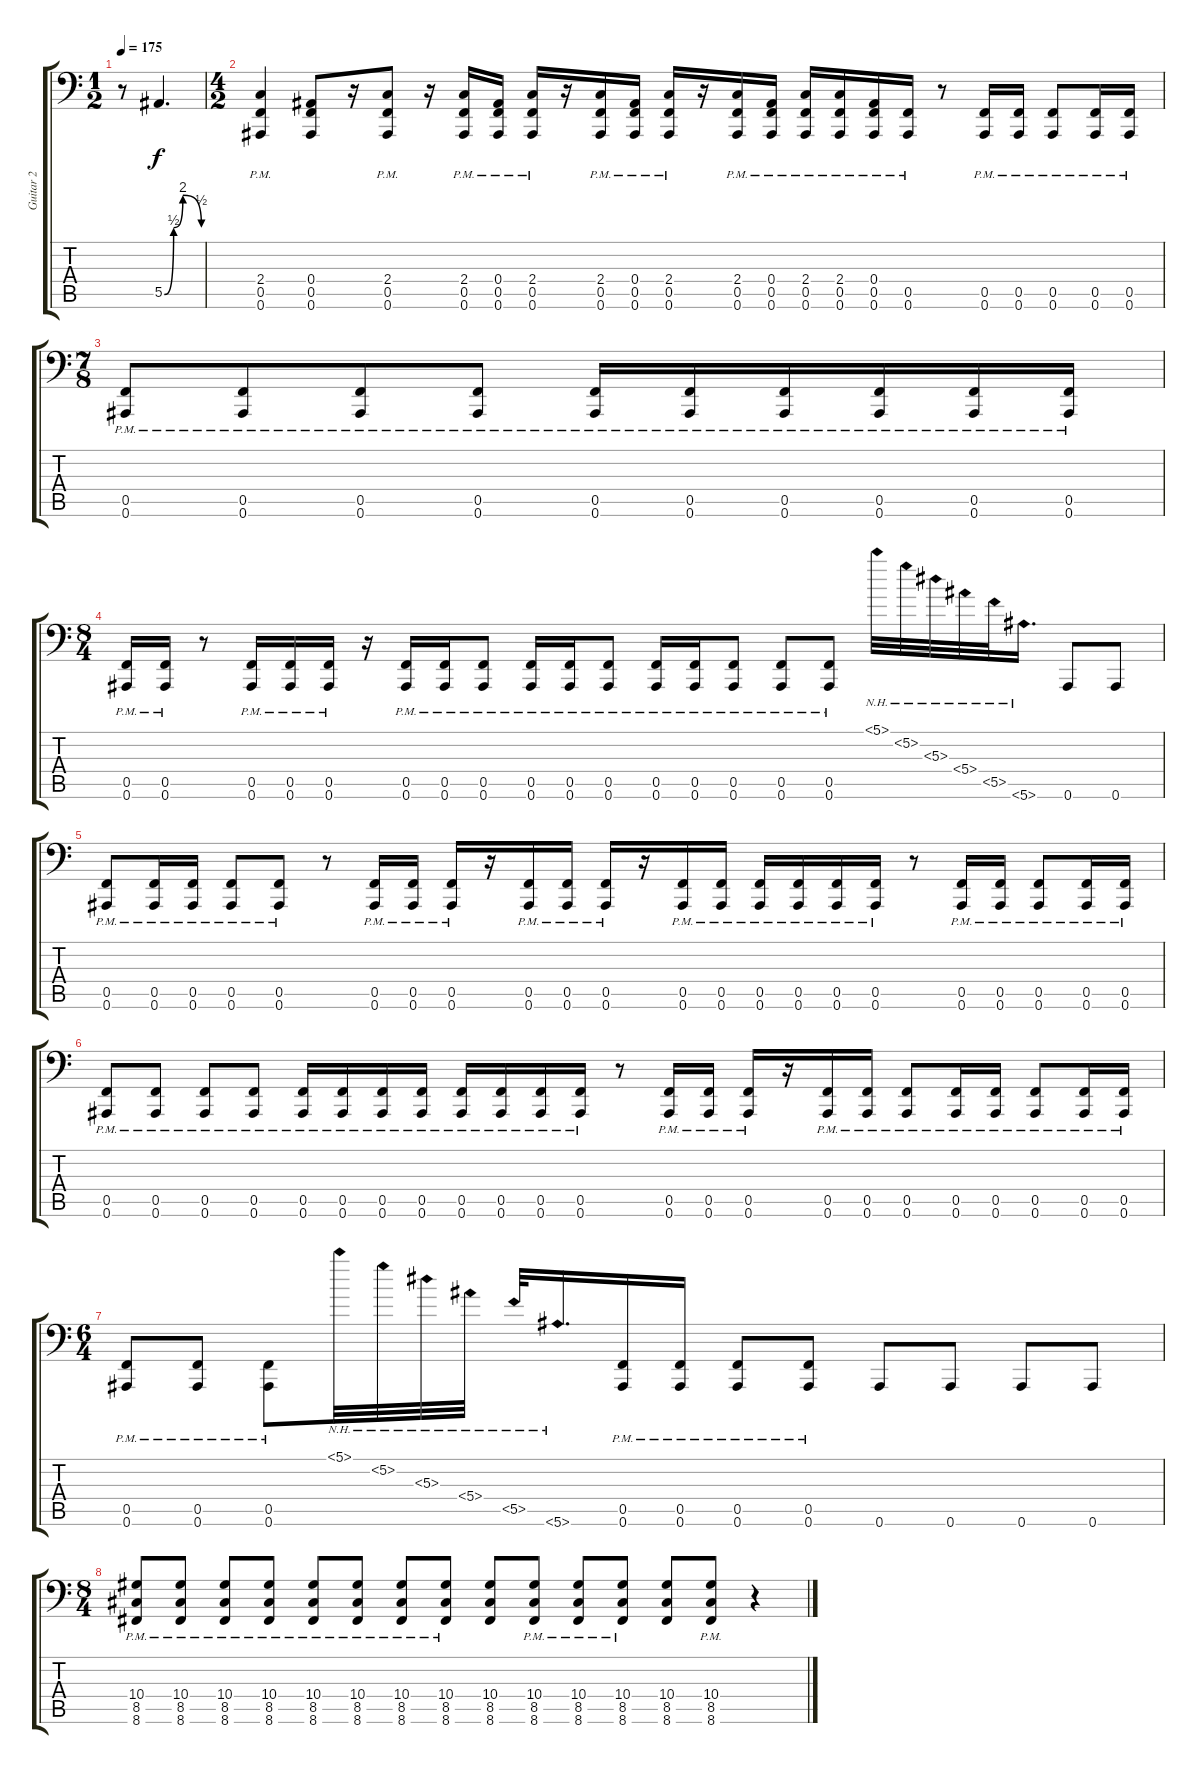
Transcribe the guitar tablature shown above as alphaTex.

\track ("Guitar 2" "Guitar 2") {instrument brightacousticpiano}
\staff {score tabs}
\tuning (C4 G3 Eb3 Bb2 F2 Bb1) {hide}
\ts (1 2)
\tempo 175
\clef f4
\ks c
r.8{dy f} 5.5{be (custom 0 0 15 2 30 8 60 2)}.4{d} |
\ts (4 2)
\section ("" "")
(2.4 0.5{pm} 0.6{pm}).4 (0.4 0.5 0.6).8 r.16 (2.4 0.5{pm} 0.6{pm}).8 r.16 (2.4 0.5{pm} 0.6{pm}).16 (0.4 0.5{pm} 0.6{pm}).16 (2.4 0.5{pm} 0.6{pm}).16 r.16 (2.4 0.5{pm} 0.6{pm}).16 (0.4 0.5{pm} 0.6{pm}).16 (2.4 0.5{pm} 0.6{pm}).16 r.16 (2.4 0.5{pm} 0.6{pm}).16 (0.4 0.5{pm} 0.6{pm}).16 (2.4 0.5{pm} 0.6{pm}).16 (2.4 0.5{pm} 0.6{pm}).16 (0.4 0.5{pm} 0.6{pm}).16 (0.5{pm} 0.6{pm}).16 r.8 (0.5{pm} 0.6{pm}).16 (0.5{pm} 0.6{pm}).16 (0.5{pm} 0.6{pm}).8 (0.5{pm} 0.6{pm}).16 (0.5{pm} 0.6{pm}).16 |
\ts (7 8)
(0.5{pm} 0.6{pm}).8 (0.5{pm} 0.6{pm}).8 (0.5{pm} 0.6).8 (0.5{pm} 0.6{pm}).8 (0.5{pm} 0.6{pm}).16 (0.5{pm} 0.6{pm}).16 (0.5{pm} 0.6{pm}).16 (0.5{pm} 0.6{pm}).16 (0.5{pm} 0.6{pm}).16 (0.5{pm} 0.6{pm}).16 |
\ts (8 4)
(0.5{pm} 0.6{pm}).16 (0.5{pm} 0.6{pm}).16 r.8 (0.5{pm} 0.6{pm}).16 (0.5{pm} 0.6{pm}).16 (0.5{pm} 0.6{pm}).16 r.16 (0.5{pm} 0.6{pm}).16 (0.5{pm} 0.6{pm}).16 (0.5{pm} 0.6{pm}).8 (0.5{pm} 0.6{pm}).16 (0.5{pm} 0.6{pm}).16 (0.5{pm} 0.6{pm}).8 (0.5{pm} 0.6{pm}).16 (0.5{pm} 0.6{pm}).16 (0.5{pm} 0.6{pm}).8 (0.5{pm} 0.6{pm}).8 (0.5{pm} 0.6{pm}).8 5.1{nh}.32 5.2{nh}.32 5.3{nh}.32 5.4{nh}.32 5.5{nh}.32 5.6{nh}.16{d} 0.6.8 0.6.8 |
\section ("" "")
(0.5{pm} 0.6).8 (0.5{pm} 0.6{pm}).16 (0.5{pm} 0.6{pm}).16 (0.5{pm} 0.6{pm}).8 (0.5{pm} 0.6{pm}).8 r.8 (0.5{pm} 0.6{pm}).16 (0.5{pm} 0.6{pm}).16 (0.5{pm} 0.6{pm}).16 r.16 (0.5{pm} 0.6{pm}).16 (0.5{pm} 0.6{pm}).16 (0.5{pm} 0.6{pm}).16 r.16 (0.5{pm} 0.6{pm}).16 (0.5{pm} 0.6{pm}).16 (0.5{pm} 0.6{pm}).16 (0.5{pm} 0.6{pm}).16 (0.5{pm} 0.6{pm}).16 (0.5{pm} 0.6{pm}).16 r.8 (0.5{pm} 0.6{pm}).16 (0.5{pm} 0.6{pm}).16 (0.5{pm} 0.6{pm}).8 (0.5{pm} 0.6{pm}).16 (0.5{pm} 0.6{pm}).16 |
(0.5{pm} 0.6).8 (0.5{pm} 0.6).8 (0.5{pm} 0.6).8 (0.5{pm} 0.6).8 (0.5{pm} 0.6).16 (0.5{pm} 0.6).16 (0.5{pm} 0.6).16 (0.5{pm} 0.6).16 (0.5{pm} 0.6).16 (0.5{pm} 0.6).16 (0.5{pm} 0.6).16 (0.5{pm} 0.6).16 r.8 (0.5{pm} 0.6).16 (0.5{pm} 0.6).16 (0.5{pm} 0.6).16 r.16 (0.5{pm} 0.6).16 (0.5{pm} 0.6).16 (0.5{pm} 0.6).8 (0.5{pm} 0.6{pm}).16 (0.5{pm} 0.6).16 (0.5{pm} 0.6).8 (0.5{pm} 0.6).16 (0.5{pm} 0.6).16 |
\ts (6 4)
(0.5{pm} 0.6{pm}).8 (0.5{pm} 0.6{pm}).8 (0.5{pm} 0.6{pm}).8 5.1{nh}.32 5.2{nh}.32 5.3{nh}.32 5.4{nh}.32 5.5{nh}.32 5.6{nh}.16{d} (0.5{pm} 0.6{pm}).16 (0.5{pm} 0.6{pm}).16 (0.5{pm} 0.6{pm}).8 (0.5{pm} 0.6{pm}).8 0.6.8 0.6.8 0.6.8 0.6.8 |
\ts (8 4)
(10.4{pm} 8.5{pm} 8.6{pm}).8 (10.4{pm} 8.5{pm} 8.6{pm}).8 (10.4{pm} 8.5{pm} 8.6{pm}).8 (10.4{pm} 8.5{pm} 8.6{pm}).8 (10.4{pm} 8.5{pm} 8.6{pm}).8 (10.4{pm} 8.5{pm} 8.6{pm}).8 (10.4{pm} 8.5{pm} 8.6{pm}).8 (10.4{pm} 8.5{pm} 8.6{pm}).8 (10.4 8.5 8.6).8 (10.4{pm} 8.5{pm} 8.6{pm}).8 (10.4{pm} 8.5{pm} 8.6{pm}).8 (10.4{pm} 8.5{pm} 8.6{pm}).8 (10.4 8.5 8.6).8 (10.4{pm} 8.5{pm} 8.6{pm}).8 r.4
